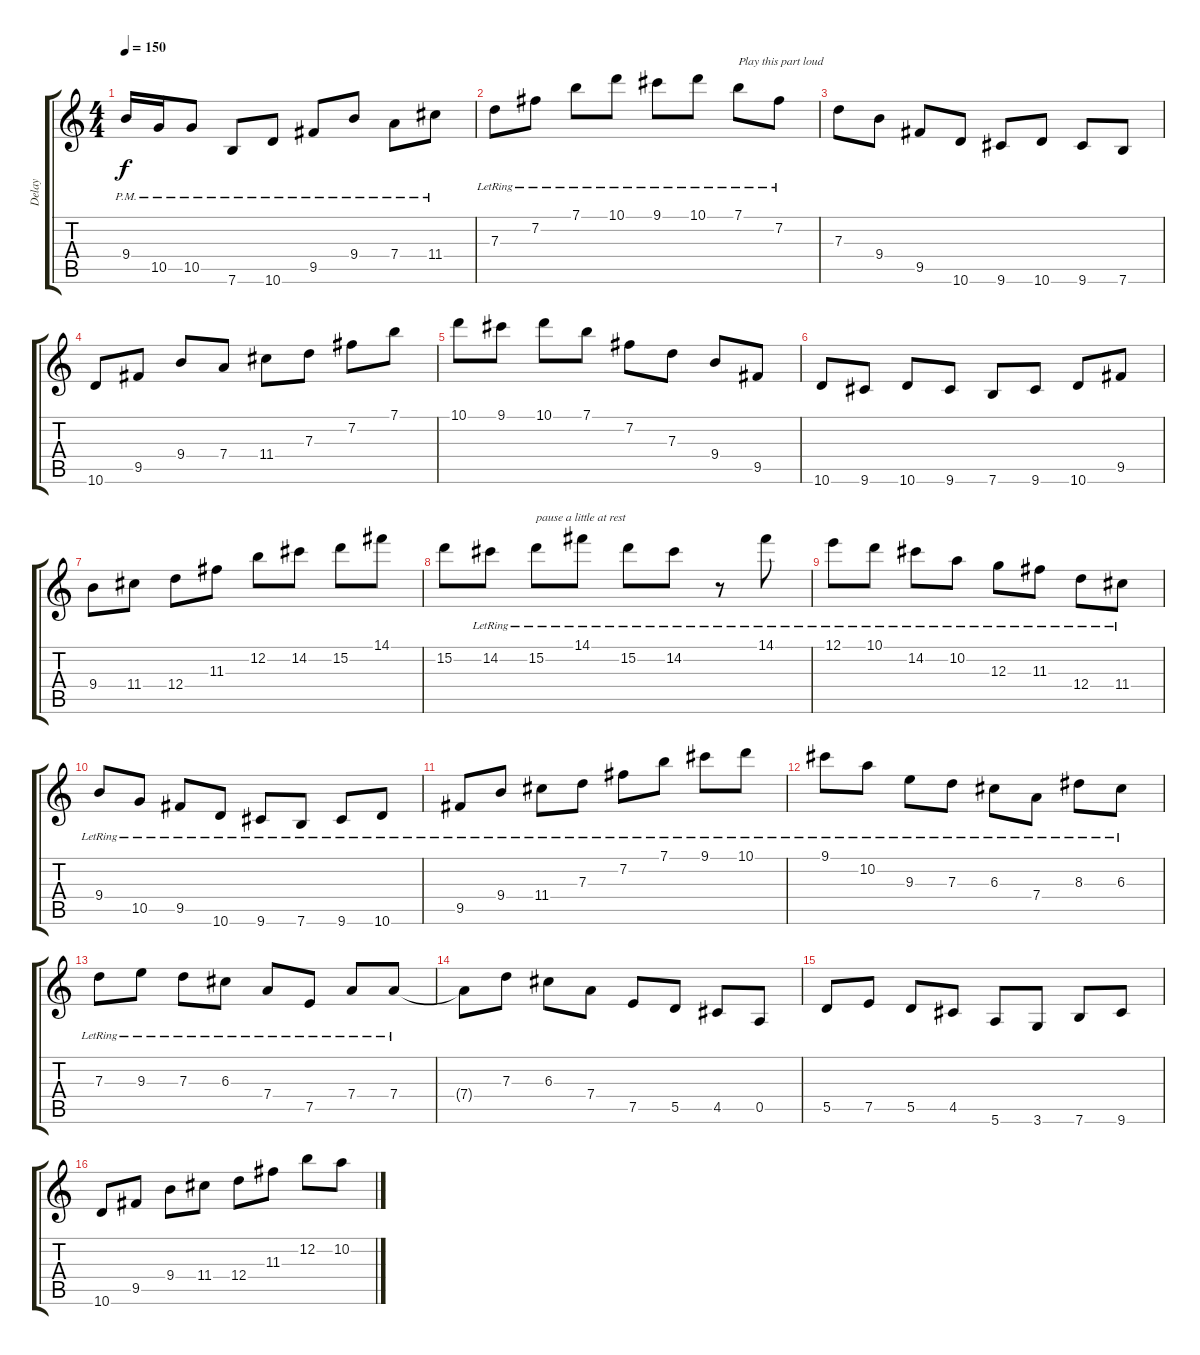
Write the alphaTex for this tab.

\track ("Delay" "Delay") {instrument electricguitarjazz}
\staff {score tabs}
\tuning (E4 B3 G3 D3 A2 E2) {hide}
\ts (4 4)
\tempo 150
\clef g2
\ks c
9.4{pm}.16{dy f} 10.5{pm}.16 10.5{pm}.8 7.6{pm}.8 10.6{pm}.8 9.5{pm}.8 9.4{pm}.8 7.4{pm}.8 11.4{pm}.8 |
7.3{lr}.8 7.2{lr}.8 7.1{lr}.8 10.1{lr}.8 9.1{lr}.8 10.1{lr}.8 7.1{lr}.8{txt "Play this part loud"} 7.2{lr}.8 |
7.3.8 9.4.8 9.5.8 10.6.8 9.6.8 10.6.8 9.6.8 7.6.8 |
10.6.8 9.5.8 9.4.8 7.4.8 11.4.8 7.3.8 7.2.8 7.1.8 |
10.1.8 9.1.8 10.1.8 7.1.8 7.2.8 7.3.8 9.4.8 9.5.8 |
10.6.8 9.6.8 10.6.8 9.6.8 7.6.8 9.6.8 10.6.8 9.5.8 |
9.4.8 11.4.8 12.4.8 11.3.8 12.2.8 14.2.8 15.2.8 14.1.8 |
15.2.8 14.2{lr}.8 15.2{lr}.8{txt "pause a little at rest"} 14.1{lr}.8 15.2{lr}.8 14.2{lr}.8 r.8 14.1{lr}.8 |
12.1{lr}.8 10.1{lr}.8 14.2{lr}.8 10.2{lr}.8 12.3{lr}.8 11.3{lr}.8 12.4{lr}.8 11.4{lr}.8 |
9.4{lr}.8 10.5{lr}.8 9.5{lr}.8 10.6{lr}.8 9.6{lr}.8 7.6{lr}.8 9.6{lr}.8 10.6{lr}.8 |
9.5{lr}.8 9.4{lr}.8 11.4{lr}.8 7.3{lr}.8 7.2{lr}.8 7.1{lr}.8 9.1{lr}.8 10.1{lr}.8 |
9.1{lr}.8 10.2{lr}.8 9.3{lr}.8 7.3{lr}.8 6.3{lr}.8 7.4{lr}.8 8.3{lr}.8 6.3{lr}.8 |
7.3{lr}.8 9.3{lr}.8 7.3{lr}.8 6.3{lr}.8 7.4{lr}.8 7.5{lr}.8 7.4{lr}.8 7.4{lr}.8 |
7.4{t}.8 7.3.8 6.3.8 7.4.8 7.5.8 5.5.8 4.5.8 0.5.8 |
5.5.8 7.5.8 5.5.8 4.5.8 5.6.8 3.6.8 7.6.8 9.6.8 |
10.6.8 9.5.8 9.4.8 11.4.8 12.4.8 11.3.8 12.2.8 10.2.8
